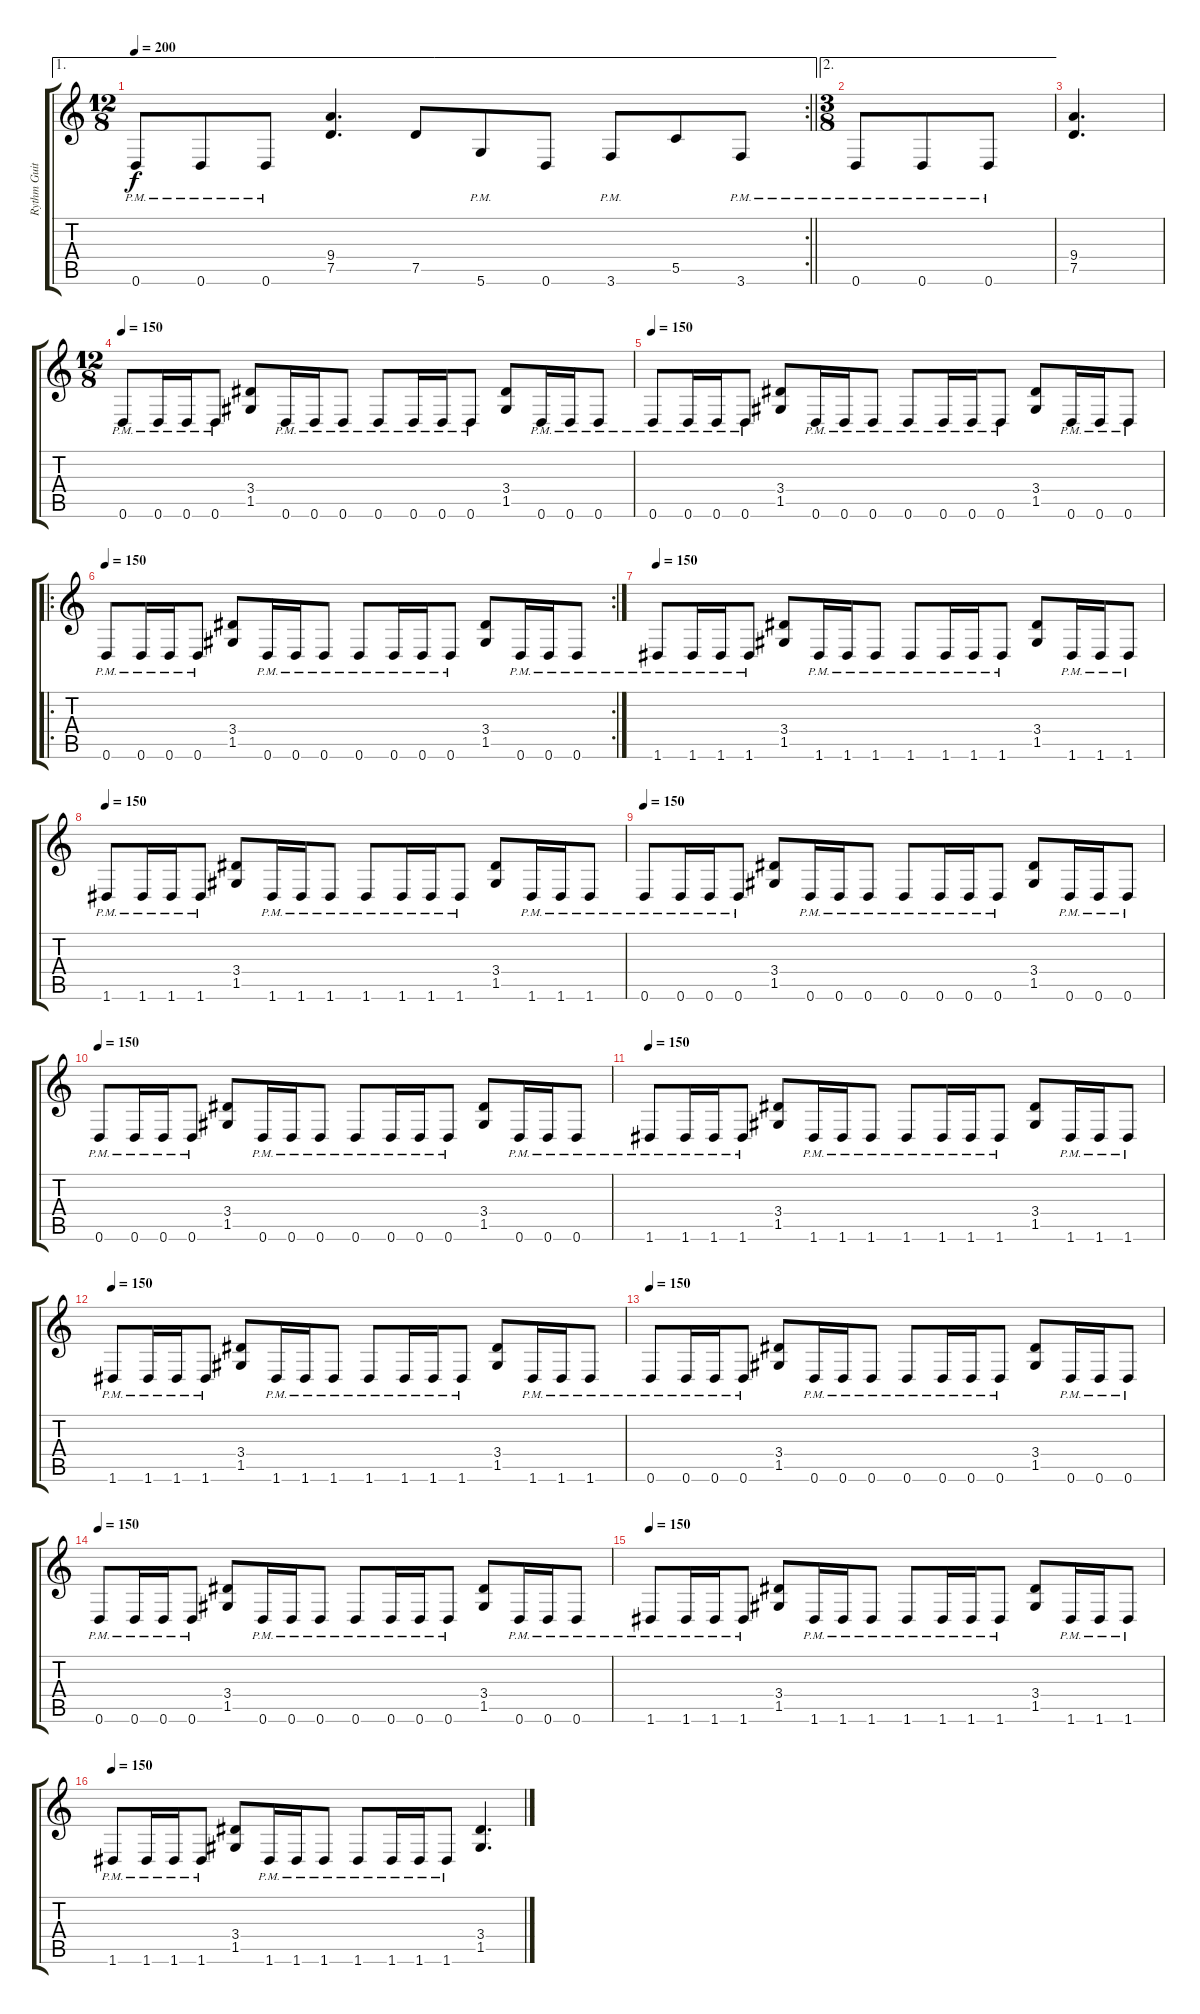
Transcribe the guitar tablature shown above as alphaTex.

\track ("Rythm Guitar" "Rythm Guit") {instrument distortionguitar}
\staff {score tabs}
\tuning (D4 A3 F3 C3 G2 D2) {hide}
\ae 1
\rc 2
\ts (12 8)
\tempo 200
\clef g2
\barLineRight lightlight
\ks c
0.6{pm}.8{dy f} 0.6{pm}.8 0.6{pm}.8 (9.4 7.5).4{d} 7.5.8 5.6{pm}.8 0.6.8 3.6{pm}.8 5.5.8 3.6{pm}.8 |
\ae 2
\ts (3 8)
0.6{pm}.8 0.6{pm}.8 0.6{pm}.8 |
(9.4 7.5).4{d} |
\ts (12 8)
\tempo 150
0.6{pm}.8 0.6{pm}.16 0.6{pm}.16 0.6{pm}.8 (3.4 1.5).8 0.6{pm}.16 0.6{pm}.16 0.6{pm}.8 0.6{pm}.8 0.6{pm}.16 0.6{pm}.16 0.6{pm}.8 (3.4 1.5).8 0.6{pm}.16 0.6{pm}.16 0.6{pm}.8 |
\tempo 150
0.6{pm}.8 0.6{pm}.16 0.6{pm}.16 0.6{pm}.8 (3.4 1.5).8 0.6{pm}.16 0.6{pm}.16 0.6{pm}.8 0.6{pm}.8 0.6{pm}.16 0.6{pm}.16 0.6{pm}.8 (3.4 1.5).8 0.6{pm}.16 0.6{pm}.16 0.6{pm}.8 |
\ro
\rc 2
\tempo 150
0.6{pm}.8 0.6{pm}.16 0.6{pm}.16 0.6{pm}.8 (3.4 1.5).8 0.6{pm}.16 0.6{pm}.16 0.6{pm}.8 0.6{pm}.8 0.6{pm}.16 0.6{pm}.16 0.6{pm}.8 (3.4 1.5).8 0.6{pm}.16 0.6{pm}.16 0.6{pm}.8 |
\tempo 150
1.6{pm}.8 1.6{pm}.16 1.6{pm}.16 1.6{pm}.8 (3.4 1.5).8 1.6{pm}.16 1.6{pm}.16 1.6{pm}.8 1.6{pm}.8 1.6{pm}.16 1.6{pm}.16 1.6{pm}.8 (3.4 1.5).8 1.6{pm}.16 1.6{pm}.16 1.6{pm}.8 |
\tempo 150
1.6{pm}.8 1.6{pm}.16 1.6{pm}.16 1.6{pm}.8 (3.4 1.5).8 1.6{pm}.16 1.6{pm}.16 1.6{pm}.8 1.6{pm}.8 1.6{pm}.16 1.6{pm}.16 1.6{pm}.8 (3.4 1.5).8 1.6{pm}.16 1.6{pm}.16 1.6{pm}.8 |
\tempo 150
0.6{pm}.8 0.6{pm}.16 0.6{pm}.16 0.6{pm}.8 (3.4 1.5).8 0.6{pm}.16 0.6{pm}.16 0.6{pm}.8 0.6{pm}.8 0.6{pm}.16 0.6{pm}.16 0.6{pm}.8 (3.4 1.5).8 0.6{pm}.16 0.6{pm}.16 0.6{pm}.8 |
\tempo 150
0.6{pm}.8 0.6{pm}.16 0.6{pm}.16 0.6{pm}.8 (3.4 1.5).8 0.6{pm}.16 0.6{pm}.16 0.6{pm}.8 0.6{pm}.8 0.6{pm}.16 0.6{pm}.16 0.6{pm}.8 (3.4 1.5).8 0.6{pm}.16 0.6{pm}.16 0.6{pm}.8 |
\tempo 150
1.6{pm}.8 1.6{pm}.16 1.6{pm}.16 1.6{pm}.8 (3.4 1.5).8 1.6{pm}.16 1.6{pm}.16 1.6{pm}.8 1.6{pm}.8 1.6{pm}.16 1.6{pm}.16 1.6{pm}.8 (3.4 1.5).8 1.6{pm}.16 1.6{pm}.16 1.6{pm}.8 |
\tempo 150
1.6{pm}.8 1.6{pm}.16 1.6{pm}.16 1.6{pm}.8 (3.4 1.5).8 1.6{pm}.16 1.6{pm}.16 1.6{pm}.8 1.6{pm}.8 1.6{pm}.16 1.6{pm}.16 1.6{pm}.8 (3.4 1.5).8 1.6{pm}.16 1.6{pm}.16 1.6{pm}.8 |
\tempo 150
0.6{pm}.8 0.6{pm}.16 0.6{pm}.16 0.6{pm}.8 (3.4 1.5).8 0.6{pm}.16 0.6{pm}.16 0.6{pm}.8 0.6{pm}.8 0.6{pm}.16 0.6{pm}.16 0.6{pm}.8 (3.4 1.5).8 0.6{pm}.16 0.6{pm}.16 0.6{pm}.8 |
\tempo 150
0.6{pm}.8 0.6{pm}.16 0.6{pm}.16 0.6{pm}.8 (3.4 1.5).8 0.6{pm}.16 0.6{pm}.16 0.6{pm}.8 0.6{pm}.8 0.6{pm}.16 0.6{pm}.16 0.6{pm}.8 (3.4 1.5).8 0.6{pm}.16 0.6{pm}.16 0.6{pm}.8 |
\tempo 150
1.6{pm}.8 1.6{pm}.16 1.6{pm}.16 1.6{pm}.8 (3.4 1.5).8 1.6{pm}.16 1.6{pm}.16 1.6{pm}.8 1.6{pm}.8 1.6{pm}.16 1.6{pm}.16 1.6{pm}.8 (3.4 1.5).8 1.6{pm}.16 1.6{pm}.16 1.6{pm}.8 |
\tempo 150
1.6{pm}.8 1.6{pm}.16 1.6{pm}.16 1.6{pm}.8 (3.4 1.5).8 1.6{pm}.16 1.6{pm}.16 1.6{pm}.8 1.6{pm}.8 1.6{pm}.16 1.6{pm}.16 1.6{pm}.8 (3.4 1.5).4{d}
